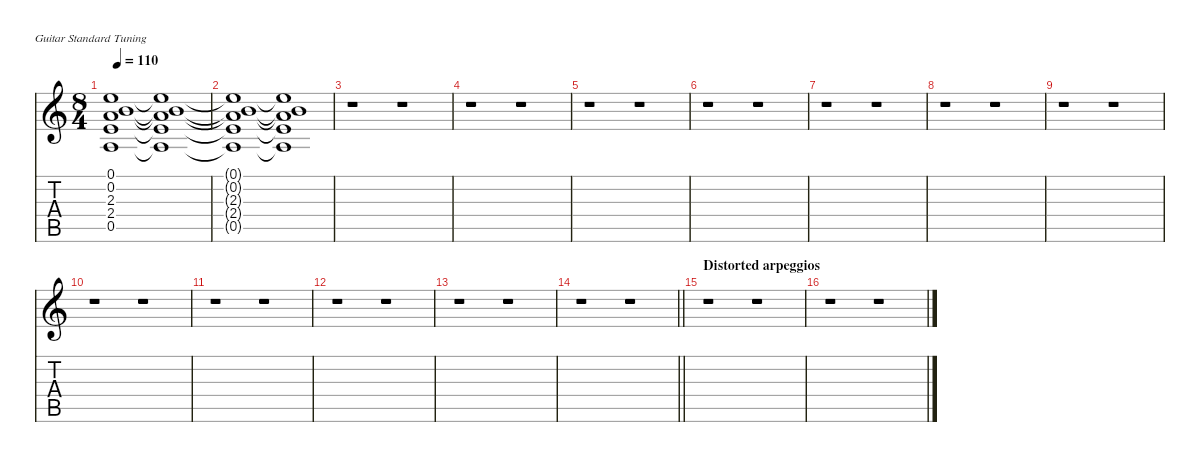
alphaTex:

\defaultSystemsLayout 4
\hideDynamics
\bracketExtendMode nobrackets
\singleTrackTrackNamePolicy hidden
\multiTrackTrackNamePolicy hidden
\firstSystemTrackNameMode fullname
\firstSystemTrackNameOrientation horizontal
\otherSystemsTrackNameOrientation horizontal
\track ("Guitar" "dist.guit.") {instrument distortionguitar}
\staff {score tabs}
\tuning (E4 B3 G3 D3 A2 E2)
\ts (8 4)
\tempo 110
\clef g2
\ks c
(0.1{t} 0.2{t} 2.3{t} 2.4{t} 0.5{t}).1{dy f beam Up} (0.1{t} 0.2{t} 2.3{t} 2.4{t} 0.5{t}).1{beam Up} |
(0.1{t} 0.2{t} 2.3{t} 2.4{t} 0.5{t}).1{beam Up} (0.1{t} 0.2{t} 2.3{t} 2.4{t} 0.5{t}).1{beam Up} |
r.1{beam Down} r.1{beam Down} |
r.1{beam Down} r.1{beam Down} |
r.1{beam Down} r.1{beam Down} |
r.1{beam Down} r.1{beam Down} |
r.1{beam Down} r.1{beam Down} |
r.1{beam Down} r.1{beam Down} |
r.1{beam Down} r.1{beam Down} |
r.1{beam Down} r.1{beam Down} |
r.1{beam Down} r.1{beam Down} |
r.1{beam Down} r.1{beam Down} |
r.1{beam Down} r.1{beam Down} |
\barLineRight lightlight
r.1{beam Down} r.1{beam Down} |
\section ("" "Distorted arpeggios")
r.1{beam Down} r.1{beam Down} |
r.1{beam Down} r.1{beam Down}
